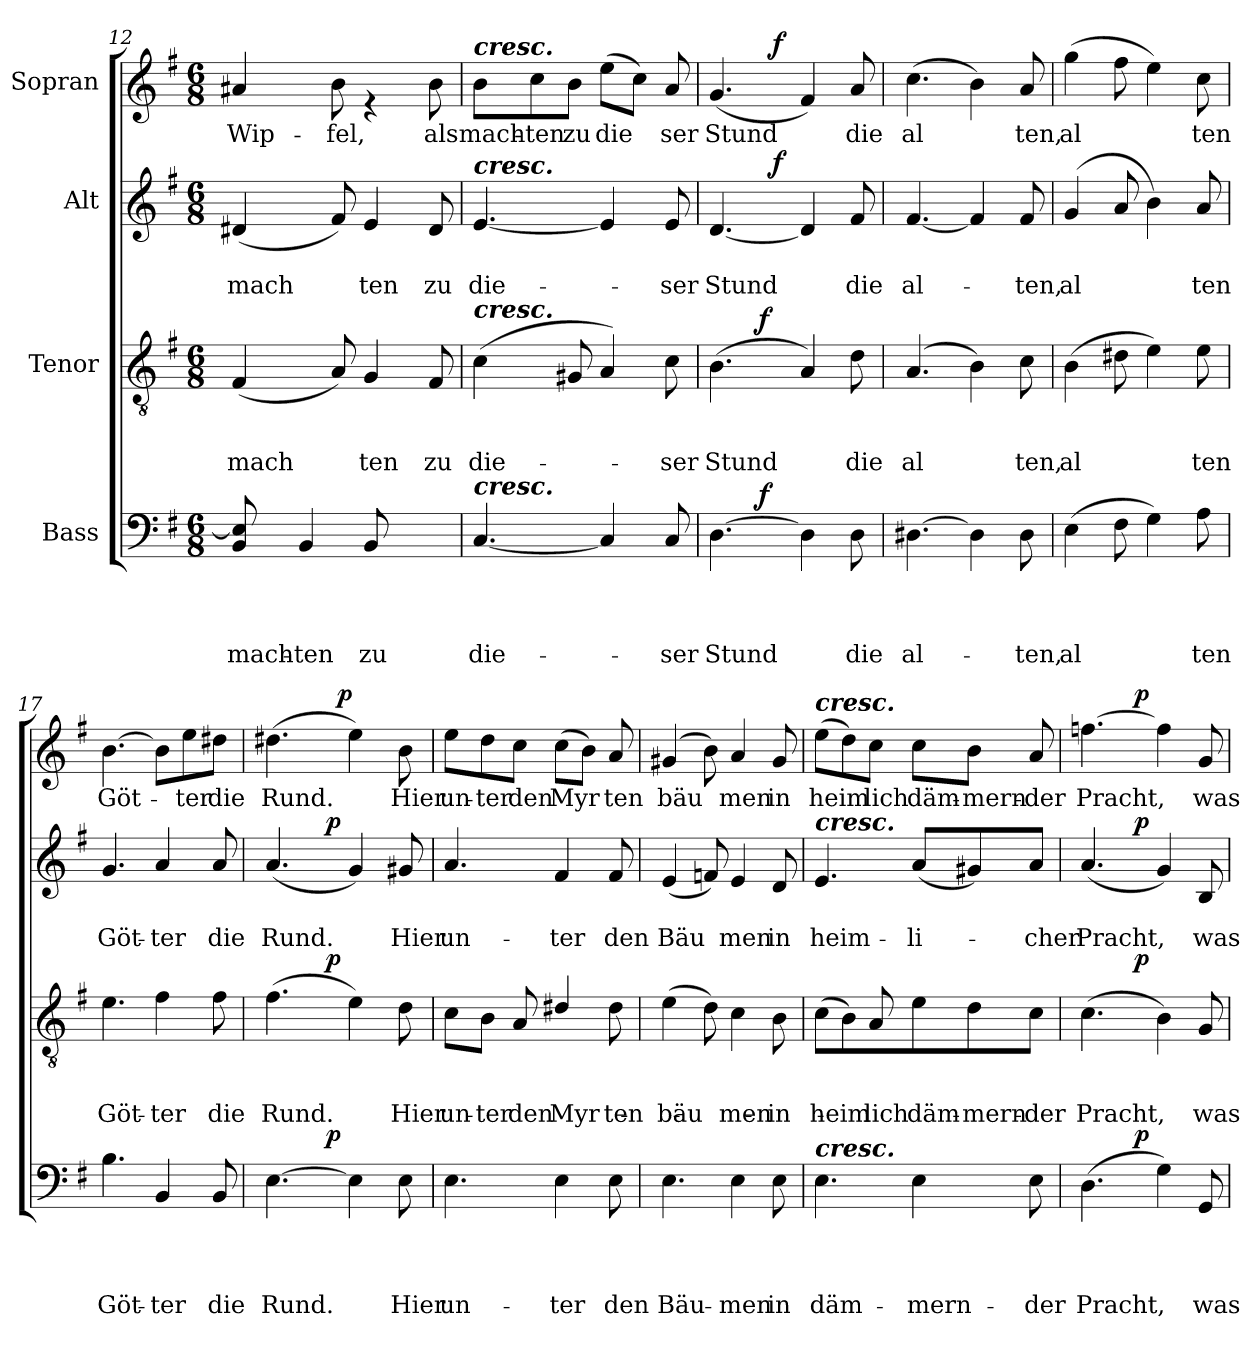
**kern	**text	**text	**text	**text	**dynam	**kern	**text	**text	**text	**dynam	**kern	**text	**text	**dynam	**kern	**text	**dynam
*part4	*part4	*part4	*part4	*part4	*part4	*part3	*part3	*part3	*part3	*part3	*part2	*part2	*part2	*part2	*part1	*part1	*part1
*staff4	*staff4	*staff4	*staff4	*staff4	*staff4	*staff3	*staff3	*staff3	*staff3	*staff3	*staff2	*staff2	*staff2	*staff2	*staff1	*staff1	*staff1
*I"Bass	*	*	*	*	*	*I"Tenor	*	*	*	*	*I"Alt	*	*	*	*I"Sopran	*	*
*clefF4	*	*	*	*	*	*clefGv2	*	*	*	*	*clefG2	*	*	*	*clefG2	*	*
*k[f#]	*	*	*	*	*	*k[f#]	*	*	*	*	*k[f#]	*	*	*	*k[f#]	*	*
*G:	*	*	*	*	*	*G:	*	*	*	*	*G:	*	*	*	*G:	*	*
*M6/8	*	*	*	*	*	*M6/8	*	*	*	*	*M6/8	*	*	*	*M6/8	*	*
=12	=12	=12	=12	=12	=12	=12	=12	=12	=12	=12	=12	=12	=12	=12	=12	=12	=12
!	!	!	!	!LO:LY:b	!	!	!	!	!LO:LY:b	!	!	!	!LO:LY:b	!	!	!LO:LY:b	!
8BB/ 8E\]	.	.	.	mach-	.	(<4F#/	.	.	mach	.	(<4d#X/	.	mach	.	4a#X/	Wip-	.
!	!	!	!	!LO:LY:b	!	!	!	!	!	!	!	!	!	!	!	!	!
4BB/	.	.	.	-ten	.	.	.	.	.	.	.	.	.	.	.	.	.
!	!	!	!	!	!	!	!	!	!	!	!	!	!	!	!	!LO:LY:b	!
.	.	.	.	.	.	8A/)	.	.	.	.	8f#/)	.	.	.	8b\	-fel,	.
!	!	!	!	!LO:LY:b	!	!	!	!	!LO:LY:b	!	!	!	!LO:LY:b	!	!	!	!
8BB/	.	.	.	zu	.	4G/	.	.	ten	.	4e/	.	ten	.	4re	.	.
4ryy	.	.	.	.	.	.	.	.	.	.	.	.	.	.	.	.	.
!	!	!	!	!	!	!	!	!	!LO:LY:b	!	!	!	!LO:LY:b	!	!	!LO:LY:b	!
.	.	.	.	.	.	8F#/	.	.	zu	.	8d#/	.	zu	.	8b\	als	.
=13	=13	=13	=13	=13	=13	=13	=13	=13	=13	=13	=13	=13	=13	=13	=13	=13	=13
!	!	!	!	!	!	!	!	!	!	!	!	!	!	!	!LO:TX:a:Bi:t=cresc.	!	!
!	!	!	!	!	!	!	!	!	!	!	!LO:TX:a:Bi:t=cresc.	!	!	!	!	!	!
!	!	!	!	!	!	!LO:TX:a:Bi:t=cresc.	!	!	!	!	!	!	!	!	!	!	!
!LO:TX:a:Bi:t=cresc.	!	!	!	!	!	!	!	!	!	!	!	!	!	!	!	!	!
!	!	!	!	!LO:LY:b	!	!	!	!	!LO:LY:b	!	!	!	!LO:LY:b	!	!	!LO:LY:b	!
[<4.C/	.	.	.	die-	.	(>4c\	.	.	die-	.	[<4.e/	.	die-	.	8b\L	mach-	.
!	!	!	!	!	!	!	!	!	!	!	!	!	!	!	!	!LO:LY:b	!
.	.	.	.	.	.	.	.	.	.	.	.	.	.	.	8cc\	-ten	.
!	!	!	!	!	!	!	!	!	!	!	!	!	!	!	!	!LO:LY:b	!
.	.	.	.	.	.	8G#X/	.	.	.	.	.	.	.	.	8b\J	zu	.
!	!	!	!	!	!	!	!	!	!	!	!	!	!	!	!	!LO:LY:b	!
4C/]	.	.	.	.	.	4A/)	.	.	.	.	4e/]	.	.	.	(>8ee\L	die	.
.	.	.	.	.	.	.	.	.	.	.	.	.	.	.	8cc\J)	.	.
!	!	!	!	!LO:LY:b	!	!	!	!	!LO:LY:b	!	!	!	!LO:LY:b	!	!	!LO:LY:b	!
8C/	.	.	.	-ser	.	8c\	.	.	-ser	.	8e/	.	-ser	.	8a/	ser	.
=14	=14	=14	=14	=14	=14	=14	=14	=14	=14	=14	=14	=14	=14	=14	=14	=14	=14
!	!	!	!	!LO:LY:b	!	!	!	!	!LO:LY:b	!	!	!	!LO:LY:b	!	!	!LO:LY:b	!
*^	*	*	*	*	*	*^	*	*	*	*	*^	*	*	*	*^	*	*
[>4.D\	4ryy	.	.	.	Stund	.	(>4.B\	4ryy	.	.	Stund	.	[<4.d/	4ryy	.	Stund	.	(<4.g/	4ryy	Stund	.
!	!	!	!	!	!	!LO:DY:a	!	!	!	!	!	!LO:DY:a	!	!	!	!	!	!	!	!	!
.	2ryy	.	.	.	.	f	.	2ryy	.	.	.	f	.	32ryy	.	.	.	.	32ryy	.	.
!	!	!	!	!	!	!	!	!	!	!	!	!	!	!	!	!	!LO:DY:a	!	!	!	!LO:DY:a
.	.	.	.	.	.	.	.	.	.	.	.	.	.	4...ryy	.	.	f	.	4...ryy	.	f
4D\]	.	.	.	.	.	.	4A/)	.	.	.	.	.	4d/]	.	.	.	.	4f#/)	.	.	.
!	!	!	!	!	!LO:LY:b	!	!	!	!	!	!LO:LY:b	!	!	!	!	!LO:LY:b	!	!	!	!LO:LY:b	!
8D\	.	.	.	.	die	.	8d\	.	.	.	die	.	8f#/	.	.	die	.	8a/	.	die	.
=15	=15	=15	=15	=15	=15	=15	=15	=15	=15	=15	=15	=15	=15	=15	=15	=15	=15	=15	=15	=15	=15
!	!	!	!	!	!LO:LY:b	!	!	!	!	!	!LO:LY:b	!	!	!	!	!LO:LY:b	!	!	!	!LO:LY:b	!
*v	*v	*	*	*	*	*	*	*	*	*	*	*	*v	*v	*	*	*	*v	*v	*	*
*	*	*	*	*	*	*v	*v	*	*	*	*	*	*	*	*	*	*	*
[>4.D#X\	.	.	.	al-	.	(<4.A/	.	.	al	.	[<4.f#/	.	al-	.	(>4.cc\	al	.
4D#\]	.	.	.	.	.	4B\)	.	.	.	.	4f#/]	.	.	.	4b\)	.	.
!	!	!	!	!LO:LY:b	!	!	!	!	!LO:LY:b	!	!	!	!LO:LY:b	!	!	!LO:LY:b	!
8D#\	.	.	.	-ten,	.	8c\	.	.	ten,	.	8f#/	.	-ten,	.	8a/	ten,	.
=16	=16	=16	=16	=16	=16	=16	=16	=16	=16	=16	=16	=16	=16	=16	=16	=16	=16
!	!	!	!	!LO:LY:b	!	!	!	!	!LO:LY:b	!	!	!	!LO:LY:b	!	!	!LO:LY:b	!
(>4E\	.	.	.	al	.	(>4B\	.	.	al	.	(<4g/	.	al	.	(>4gg\	al	.
8F#\	.	.	.	.	.	8d#X\	.	.	.	.	8a/	.	.	.	8ff#\	.	.
4G\)	.	.	.	.	.	4e\)	.	.	.	.	4b\)	.	.	.	4ee\)	.	.
!	!	!	!	!LO:LY:b	!	!	!	!	!LO:LY:b	!	!	!	!LO:LY:b	!	!	!LO:LY:b	!
8A\	.	.	.	ten	.	8e\	.	.	ten	.	8a/	.	ten	.	8cc\	ten	.
!!LO:PB:g=z
=17	=17	=17	=17	=17	=17	=17	=17	=17	=17	=17	=17	=17	=17	=17	=17	=17	=17
!	!	!	!	!LO:LY:b	!	!	!	!	!LO:LY:b	!	!	!	!LO:LY:b	!	!	!LO:LY:b	!
4.B\	.	.	.	Göt-	.	4.e\	.	.	Göt-	.	4.g/	.	Göt-	.	[>4.b\	Göt-	.
!	!	!	!	!LO:LY:b	!	!	!	!	!LO:LY:b	!	!	!	!LO:LY:b	!	!	!	!
4BB/	.	.	.	-ter	.	4f#\	.	.	-ter	.	4a/	.	-ter	.	8b\L]	.	.
!	!	!	!	!	!	!	!	!	!	!	!	!	!	!	!	!LO:LY:b	!
.	.	.	.	.	.	.	.	.	.	.	.	.	.	.	8ee\	-ter	.
!	!	!	!	!LO:LY:b	!	!	!	!	!LO:LY:b	!	!	!	!LO:LY:b	!	!	!LO:LY:b	!
8BB/	.	.	.	die	.	8f#\	.	.	die	.	8a/	.	die	.	8dd#X\J	die	.
=18	=18	=18	=18	=18	=18	=18	=18	=18	=18	=18	=18	=18	=18	=18	=18	=18	=18
!	!	!	!	!LO:LY:b	!	!	!	!	!LO:LY:b	!	!	!	!LO:LY:b	!	!	!LO:LY:b	!
*^	*	*	*	*	*	*^	*	*	*	*	*^	*	*	*	*^	*	*
[>4.E\	4ryy	.	.	.	Rund.	.	(>4.f#\	4ryy	.	.	Rund.	.	(<4.a/	4ryy	.	Rund.	.	(>4.dd#X\	4ryy	Rund.	.
.	16ryy	.	.	.	.	.	.	16ryy	.	.	.	.	.	16ryy	.	.	.	.	16.ryy	.	.
!	!	!	!	!	!	!LO:DY:a	!	!	!	!	!	!LO:DY:a	!	!	!	!	!LO:DY:a	!	!	!	!
.	4..ryy	.	.	.	.	p	.	4..ryy	.	.	.	p	.	4..ryy	.	.	p	.	.	.	.
!	!	!	!	!	!	!	!	!	!	!	!	!	!	!	!	!	!	!	!	!	!LO:DY:a
.	.	.	.	.	.	.	.	.	.	.	.	.	.	.	.	.	.	.	4ryy	.	p
4E\]	.	.	.	.	.	.	4e\)	.	.	.	.	.	4g/)	.	.	.	.	4ee\)	.	.	.
.	.	.	.	.	.	.	.	.	.	.	.	.	.	.	.	.	.	.	8ryy	.	.
!	!	!	!	!	!LO:LY:b	!	!	!	!	!	!LO:LY:b	!	!	!	!	!LO:LY:b	!	!	!	!LO:LY:b	!
8E\	.	.	.	.	Hier	.	8d\	.	.	.	Hier	.	8g#X/	.	.	Hier	.	8b\	.	Hier	.
.	.	.	.	.	.	.	.	.	.	.	.	.	.	.	.	.	.	.	32ryy	.	.
=19	=19	=19	=19	=19	=19	=19	=19	=19	=19	=19	=19	=19	=19	=19	=19	=19	=19	=19	=19	=19	=19
!	!	!	!	!	!LO:LY:b	!	!	!	!	!	!LO:LY:b	!	!	!	!	!LO:LY:b	!	!	!	!LO:LY:b	!
*	*	*	*	*	*	*	*	*	*	*	*	*	*v	*v	*	*	*	*	*	*	*
*v	*v	*	*	*	*	*	*	*	*	*	*	*	*	*	*	*	*v	*v	*	*
4.E\	.	.	.	un-	.	8c\L	4ryy	.	.	un-	.	4.a/	.	un-	.	8ee\L	un-	.
!	!	!	!	!	!	!	!	!	!	!LO:LY:b	!	!	!	!	!	!	!LO:LY:b	!
.	.	.	.	.	.	8B\J	.	.	.	-ter	.	.	.	.	.	8dd\	-ter	.
!	!	!	!	!	!	!	!	!	!	!LO:LY:b	!	!	!	!	!	!	!LO:LY:b	!
.	.	.	.	.	.	8ryy	8A/	.	.	-den	.	.	.	.	.	8cc\J	den	.
!	!	!	!	!LO:LY:b	!	!	!	!	!	!LO:LY:b	!	!	!	!LO:LY:b	!	!	!LO:LY:b	!
4E\	.	.	.	-ter	.	4d#X/	4ryy	.	.	Myr-	.	4f#/	.	-ter	.	(>8cc\L	Myr	.
.	.	.	.	.	.	.	.	.	.	.	.	.	.	.	.	8b\J)	.	.
!	!	!	!	!LO:LY:b	!	!	!	!	!	!LO:LY:b	!	!	!	!LO:LY:b	!	!	!LO:LY:b	!
8E\	.	.	.	den	.	8ryy	8d#\	.	.	ten-	.	8f#/	.	den	.	8a/	ten	.
=20	=20	=20	=20	=20	=20	=20	=20	=20	=20	=20	=20	=20	=20	=20	=20	=20	=20	=20
!	!	!	!	!LO:LY:b	!	!	!	!	!	!LO:LY:b	!	!	!	!LO:LY:b	!	!	!LO:LY:b	!
*	*	*	*	*	*	*v	*v	*	*	*	*	*	*	*	*	*	*	*
4.E\	.	.	.	Bäu-	.	(>4e\	.	.	-bäu	.	(<4e/	.	Bäu	.	(<4g#X/	bäu	.
.	.	.	.	.	.	8d\)	.	.	.	.	8fn/)	.	.	.	8b\)	.	.
!	!	!	!	!LO:LY:b	!	!	!	!	!LO:LY:b	!	!	!	!LO:LY:b	!	!	!LO:LY:b	!
4E\	.	.	.	-men	.	4c\	.	.	men	.	4e/	.	men	.	4a/	men	.
!	!	!	!	!LO:LY:b	!	!	!	!	!LO:LY:b	!	!	!	!LO:LY:b	!	!	!LO:LY:b	!
8E\	.	.	.	in	.	8B\	.	.	in	.	8d/	.	in	.	8g#/	in	.
=21	=21	=21	=21	=21	=21	=21	=21	=21	=21	=21	=21	=21	=21	=21	=21	=21	=21
!	!	!	!	!	!	!	!	!	!	!	!	!	!	!	!LO:TX:a:Bi:t=cresc.	!	!
!	!	!	!	!	!	!	!	!	!	!	!LO:TX:a:Bi:t=cresc.	!	!	!	!	!	!
!	!	!	!	!	!	!LO:TX:a:Bi:t=cresc.	!	!	!	!	!	!	!	!	!	!	!
!LO:TX:a:Bi:t=cresc.	!	!	!	!	!	!	!	!	!	!	!	!	!	!	!	!	!
!	!	!	!	!LO:LY:b	!	!	!	!	!LO:LY:b	!	!	!	!LO:LY:b	!	!	!LO:LY:b	!
*	*	*	*	*	*	*^	*	*	*	*	*	*	*	*	*	*	*
4.E\	.	.	.	däm-	.	(>8c\L	4ryy	.	.	heim	.	4.e/	.	heim-	.	(>8ee\L	heim	.
.	.	.	.	.	.	8B\)	.	.	.	.	.	.	.	.	.	8dd\)	.	.
!	!	!	!	!	!	!	!	!	!	!LO:LY:b	!	!	!	!	!	!	!LO:LY:b	!
.	.	.	.	.	.	8ryy	8A/	.	.	lich	.	.	.	.	.	8cc\J	lich	.
!	!	!	!	!LO:LY:b	!	!	!	!	!	!LO:LY:b	!	!	!	!LO:LY:b	!	!	!LO:LY:b	!
4E\	.	.	.	-mern-	.	8e\	4.ryy	.	.	däm-	.	(<8a/L	.	-li-	.	8cc\L	däm-	.
!	!	!	!	!	!	!	!	!	!	!LO:LY:b	!	!	!	!	!	!	!LO:LY:b	!
.	.	.	.	.	.	8d\	.	.	.	-mern-	.	8g#X/)	.	.	.	8b\J	-mern-	.
!	!	!	!	!LO:LY:b	!	!	!	!	!	!LO:LY:b	!	!	!	!LO:LY:b	!	!	!LO:LY:b	!
8E\	.	.	.	-der	.	8c\J	.	.	.	-der	.	8a/J	.	-cher	.	8a/	-der	.
!!LO:LB:g=z
=22	=22	=22	=22	=22	=22	=22	=22	=22	=22	=22	=22	=22	=22	=22	=22	=22	=22	=22
!	!	!	!	!LO:LY:b	!	!	!	!	!	!LO:LY:b	!	!	!	!LO:LY:b	!	!	!LO:LY:b	!
*^	*	*	*	*	*	*	*	*	*	*	*	*^	*	*	*	*^	*	*
(>4.D\	4ryy	.	.	.	Pracht,	.	(>4.c\	4ryy	.	.	Pracht,	.	(<4.a/	4ryy	.	Pracht,	.	[>4.ffn\	4ryy	Pracht,	.
.	32ryy	.	.	.	.	.	.	32ryy	.	.	.	.	.	32ryy	.	.	.	.	32ryy	.	.
!	!	!	!	!	!	!LO:DY:a	!	!	!	!	!	!LO:DY:a	!	!	!	!	!LO:DY:a	!	!	!	!LO:DY:a
.	4...ryy	.	.	.	.	p	.	4...ryy	.	.	.	p	.	4...ryy	.	.	p	.	4...ryy	.	p
4G\)	.	.	.	.	.	.	4B\)	.	.	.	.	.	4g/)	.	.	.	.	4ff\]	.	.	.
!	!	!	!	!	!LO:LY:b	!	!	!	!	!	!LO:LY:b	!	!	!	!	!LO:LY:b	!	!	!	!LO:LY:b	!
8GG/	.	.	.	.	was	.	8G/	.	.	.	was	.	8B/	.	.	was	.	8g/	.	was	.
*v	*v	*	*	*	*	*	*	*	*	*	*	*	*v	*v	*	*	*	*v	*v	*	*
*	*	*	*	*	*	*v	*v	*	*	*	*	*	*	*	*	*	*	*
=	=	=	=	=	=	=	=	=	=	=	=	=	=	=	=	=	=
*-	*-	*-	*-	*-	*-	*-	*-	*-	*-	*-	*-	*-	*-	*-	*-	*-	*-
